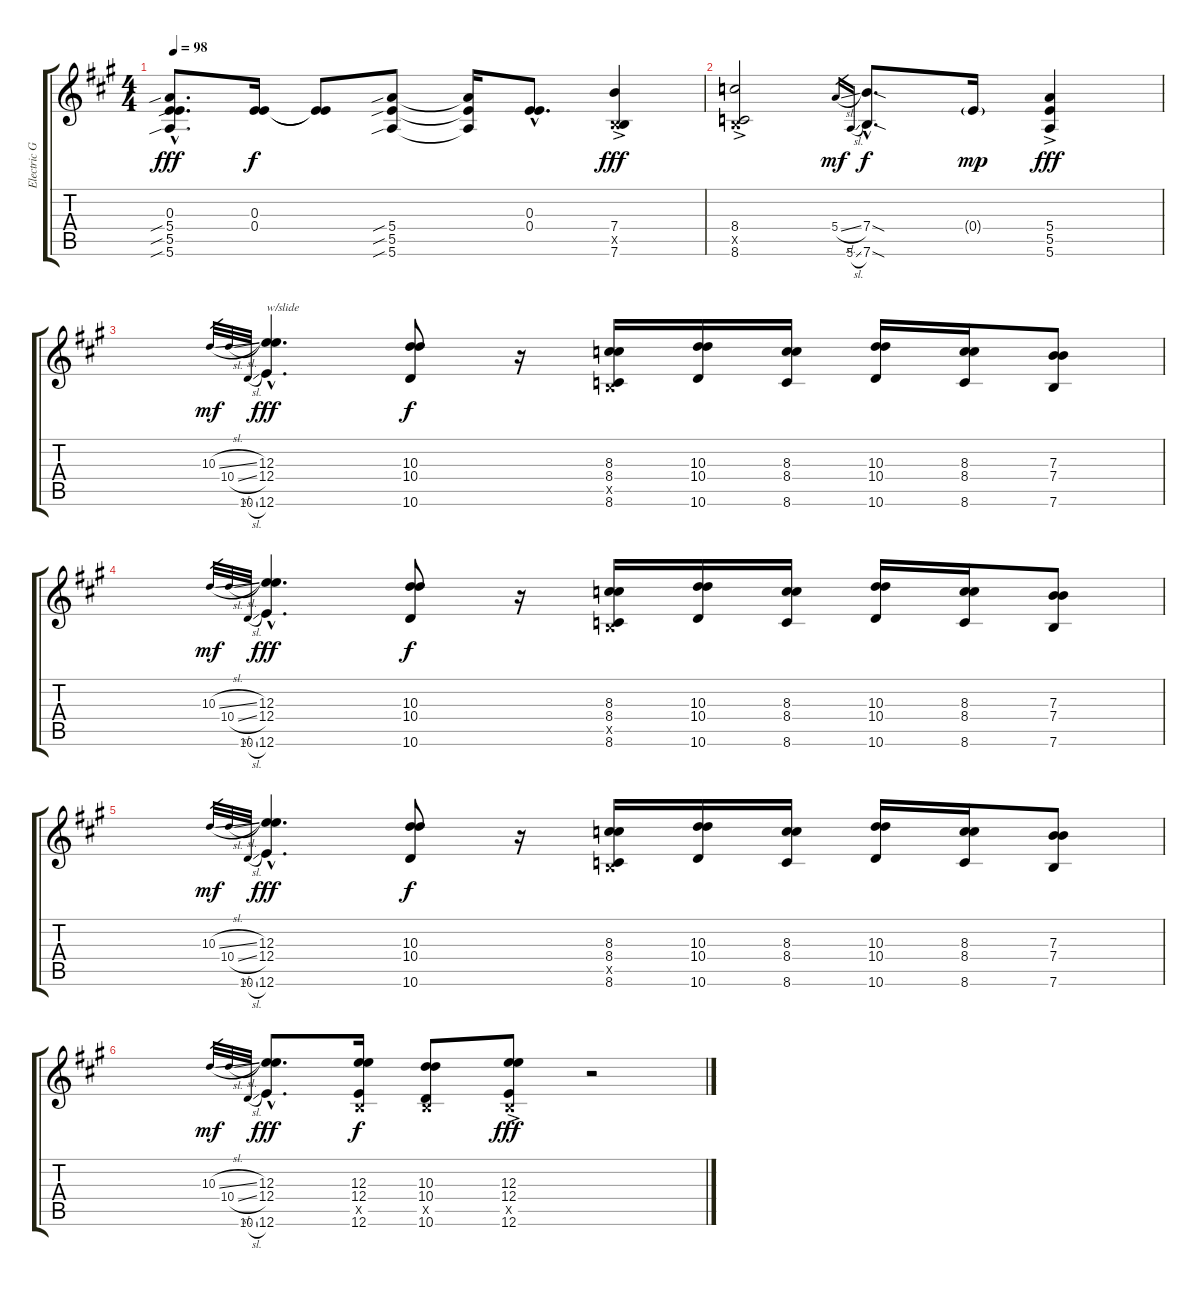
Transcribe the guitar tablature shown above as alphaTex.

\track ("Electric Guitar 2" "Electric G") {instrument distortionguitar}
\staff {score tabs}
\tuning (E4 B3 E3 E3 B2 E2) {hide}
\ts (4 4)
\tempo 98
\clef g2
\ks a
(0.3{hac} 5.4{sib hac} 5.5{sib hac} 5.6{sib hac}).8{d dy fff} (0.3 0.4).16{dy f} (0.3{t} 0.4{t}).8 (5.4{sib} 5.5{sib} 5.6{sib}).8 (5.4{t} 5.5{t} 5.6{t}).16 (0.3{hac} 0.4{hac}).8{d} (7.4{ac} 0.5{ac x} 7.6{ac}).4{dy fff} |
(8.4{ac} 0.5{ac x} 8.6{ac}).2 5.4{sl}.16{gr dy mf} 5.6{sl}.16{gr} (7.4{sod hac} 7.6{sod hac}).8{d dy f} 0.4{g}.16{dy mp} (5.4{ac} 5.5{ac} 5.6{ac}).4{dy fff} |
10.3{sl}.32{gr dy mf} 10.4{sl}.32{gr} 10.6{sl}.32{gr} (12.3{hac} 12.4{hac} 12.6{hac}).4{d txt "w/slide" dy fff} (10.3 10.4 10.6).8{dy f} r.16 (8.3 8.4 0.5{x} 8.6).16 (10.3 10.4 10.6).16 (8.3 8.4 8.6).16 (10.3 10.4 10.6).16 (8.3 8.4 8.6).16 (7.3 7.4 7.6).8 |
10.3{sl}.32{gr dy mf} 10.4{sl}.32{gr} 10.6{sl}.32{gr} (12.3{hac} 12.4{hac} 12.6{hac}).4{d dy fff} (10.3 10.4 10.6).8{dy f} r.16 (8.3 8.4 0.5{x} 8.6).16 (10.3 10.4 10.6).16 (8.3 8.4 8.6).16 (10.3 10.4 10.6).16 (8.3 8.4 8.6).16 (7.3 7.4 7.6).8 |
10.3{sl}.32{gr dy mf} 10.4{sl}.32{gr} 10.6{sl}.32{gr} (12.3{hac} 12.4{hac} 12.6{hac}).4{d dy fff} (10.3 10.4 10.6).8{dy f} r.16 (8.3 8.4 0.5{x} 8.6).16 (10.3 10.4 10.6).16 (8.3 8.4 8.6).16 (10.3 10.4 10.6).16 (8.3 8.4 8.6).16 (7.3 7.4 7.6).8 |
10.3{sl}.32{gr dy mf} 10.4{sl}.32{gr} 10.6{sl}.32{gr} (12.3{hac} 12.4{hac} 12.6{hac}).8{d dy fff} (12.3 12.4 0.5{x} 12.6).16{dy f} (10.3 10.4 0.5{x} 10.6).8 (12.3{ac} 12.4{ac} 0.5{x} 12.6{ac}).8{dy fff} r.2
